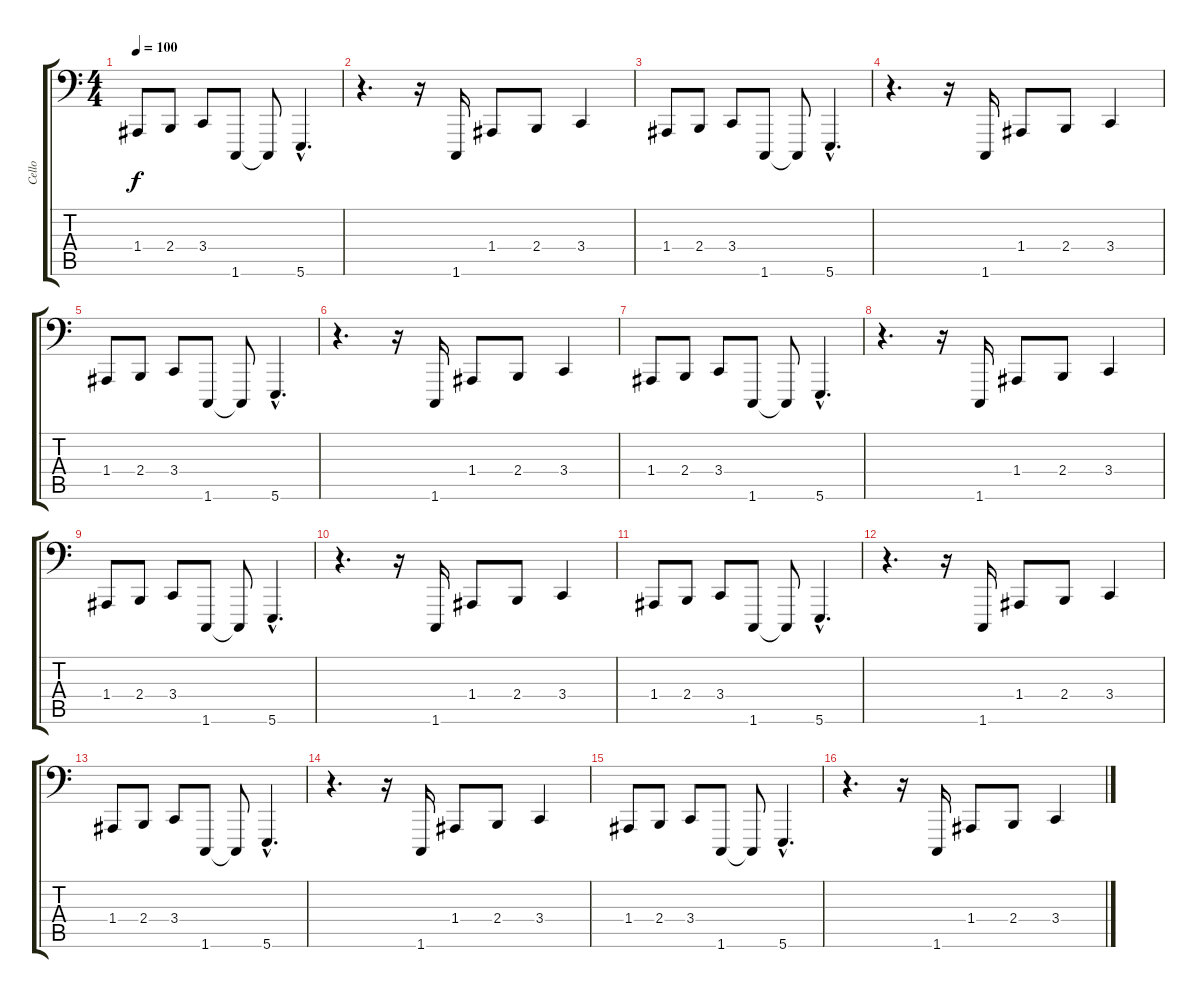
\track ("Cello" "Cello") {instrument cello}
\staff {score tabs}
\tuning (C3 G2 D2 A1 E1 B0) {hide}
\ts (4 4)
\tempo 100
\clef f4
\ks c
1.4.8{dy f} 2.4.8 3.4.8 1.6.8 1.6{t}.8 5.6{hac}.4{d} |
r.4{d} r.16 1.6.16 1.4.8 2.4.8 3.4.4 |
1.4.8 2.4.8 3.4.8 1.6.8 1.6{t}.8 5.6{hac}.4{d} |
r.4{d} r.16 1.6.16 1.4.8 2.4.8 3.4.4 |
1.4.8 2.4.8 3.4.8 1.6.8 1.6{t}.8 5.6{hac}.4{d} |
r.4{d} r.16 1.6.16 1.4.8 2.4.8 3.4.4 |
1.4.8 2.4.8 3.4.8 1.6.8 1.6{t}.8 5.6{hac}.4{d} |
r.4{d} r.16 1.6.16 1.4.8 2.4.8 3.4.4 |
1.4.8 2.4.8 3.4.8 1.6.8 1.6{t}.8 5.6{hac}.4{d} |
r.4{d} r.16 1.6.16 1.4.8 2.4.8 3.4.4 |
1.4.8 2.4.8 3.4.8 1.6.8 1.6{t}.8 5.6{hac}.4{d} |
r.4{d} r.16 1.6.16 1.4.8 2.4.8 3.4.4 |
1.4.8 2.4.8 3.4.8 1.6.8 1.6{t}.8 5.6{hac}.4{d} |
r.4{d} r.16 1.6.16 1.4.8 2.4.8 3.4.4 |
1.4.8 2.4.8 3.4.8 1.6.8 1.6{t}.8 5.6{hac}.4{d} |
r.4{d} r.16 1.6.16 1.4.8 2.4.8 3.4.4
